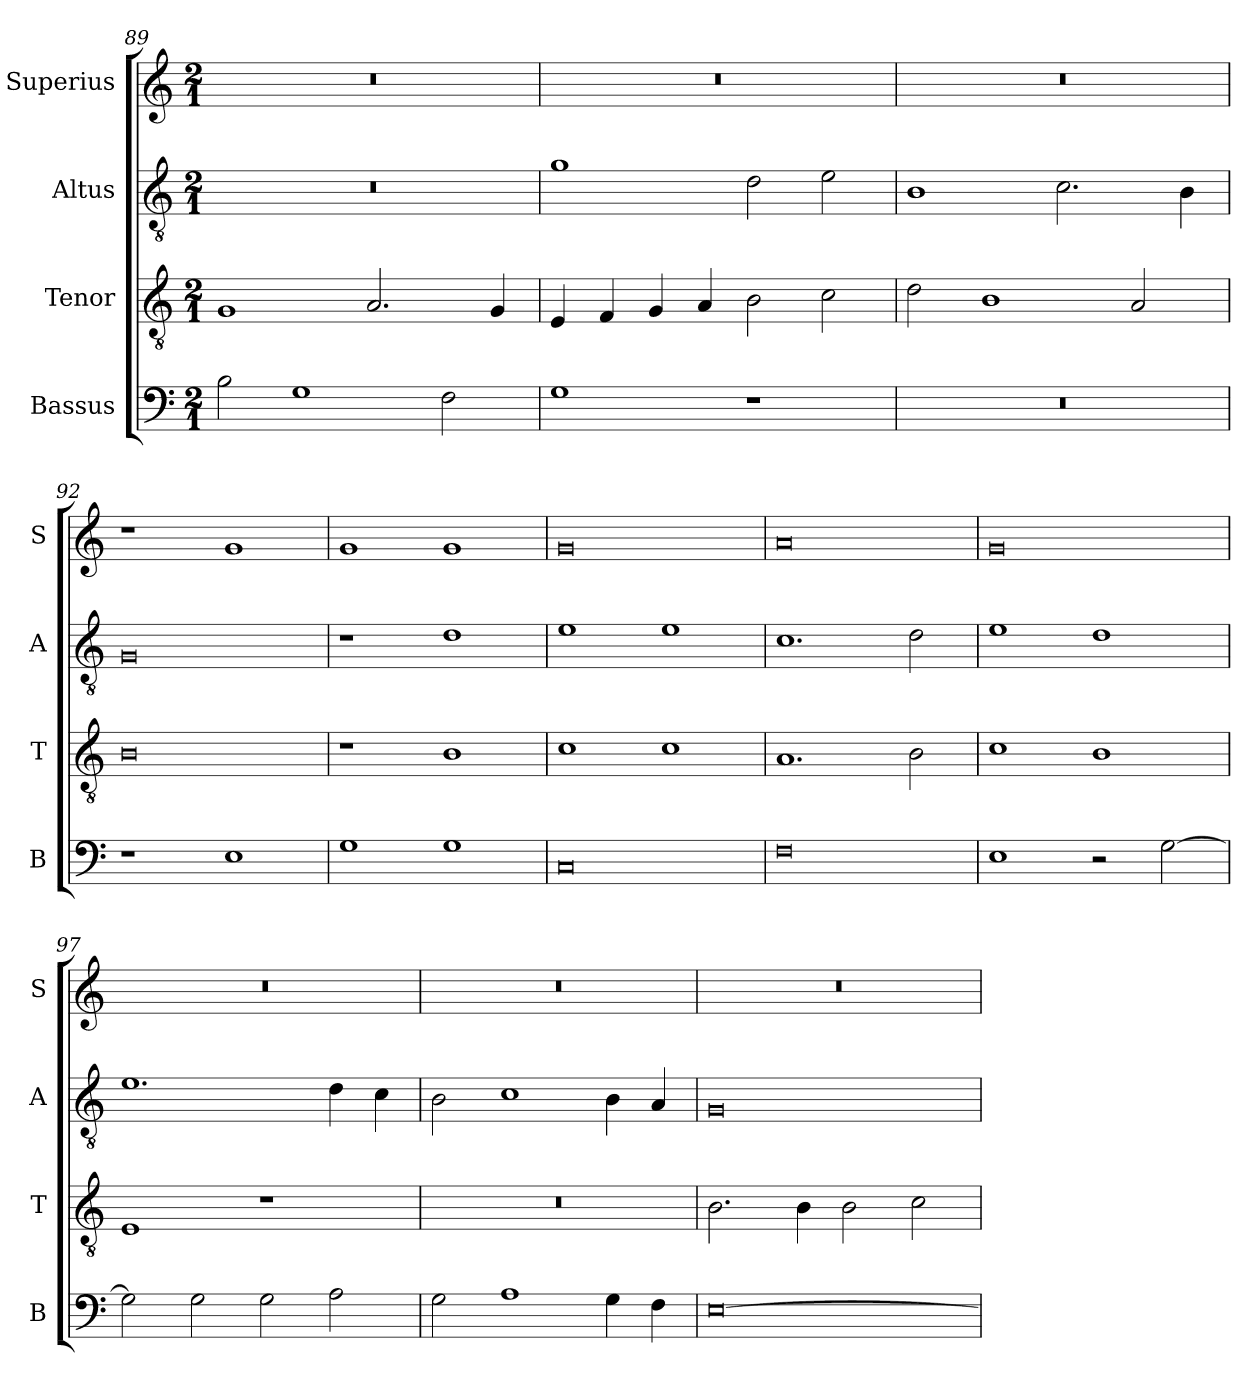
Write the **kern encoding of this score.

**kern	**kern	**kern	**kern
*part4	*part3	*part2	*part1
*staff4	*staff3	*staff2	*staff1
*I"Bassus	*I"Tenor	*I"Altus	*I"Superius
*I'B	*I'T	*I'A	*I'S
*clefF4	*clefGv2	*clefGv2	*clefG2
*k[]	*k[]	*k[]	*k[]
*M2/1	*M2/1	*M2/1	*M2/1
=89	=89	=89	=89
2B\	1G	0r	0r
1G	.	.	.
.	2.A/	.	.
2F\	.	.	.
.	4G/	.	.
=90	=90	=90	=90
1G	4E/	1g	0r
.	4F/	.	.
.	4G/	.	.
.	4A/	.	.
1r	2B\	2d\	.
.	2c\	2e\	.
=91	=91	=91	=91
0r	2d\	1B	0r
.	1B	.	.
.	.	2.c\	.
.	2A/	.	.
.	.	4B\	.
=92	=92	=92	=92
1r	0B	0G	1r
1E	.	.	1g
=93	=93	=93	=93
1G	1r	1r	1g
1G	1B	1d	1g
=94	=94	=94	=94
0C	1c	1e	0g
.	1c	1e	.
=95	=95	=95	=95
0F	1.A	1.c	0a
.	2B\	2d\	.
=96	=96	=96	=96
1E	1c	1e	0g
2r	1B	1d	.
[2G\	.	.	.
=97	=97	=97	=97
2G\]	1E	1.e	0r
2G\	.	.	.
2G\	1r	.	.
2A\	.	4d\	.
.	.	4c\	.
=98	=98	=98	=98
2G\	0r	2B\	0r
1A	.	1c	.
4G\	.	4B\	.
4F\	.	4A/	.
=99	=99	=99	=99
[0E	2.B\	0G	0r
.	4B\	.	.
.	2B\	.	.
.	2c\	.	.
=	=	=	=
*-	*-	*-	*-
